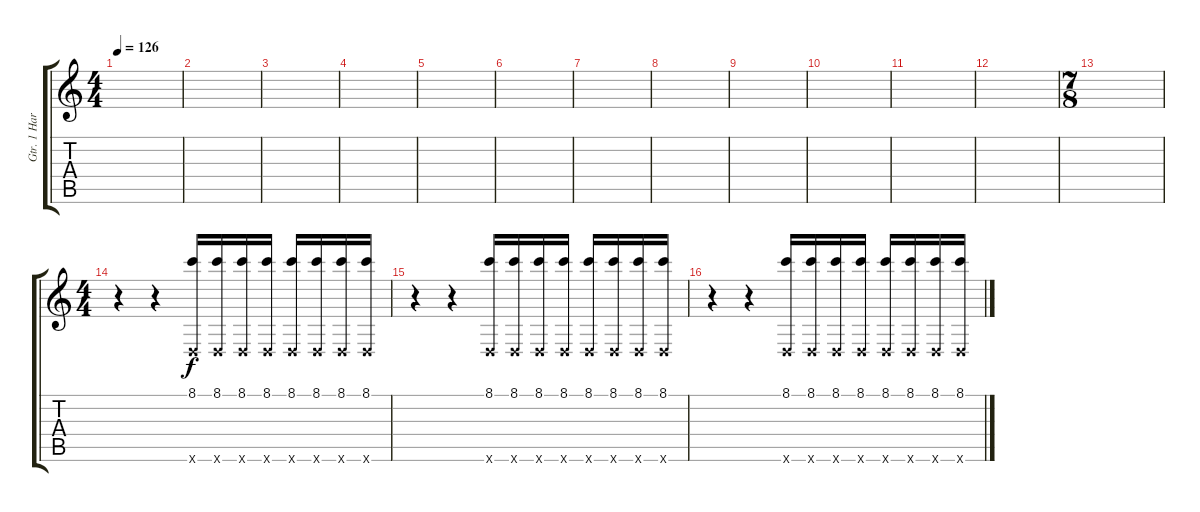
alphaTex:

\track ("Gtr. 1 Harmonics" "Gtr. 1 Har") {instrument distortionguitar}
\staff {score tabs}
\tuning (E4 B3 G3 D3 A2 D2) {hide}
\ts (4 4)
\tempo 126
\clef g2
\ks c
|
|
|
|
|
|
|
|
|
|
|
|
\ts (7 8)
|
\ts (4 4)
r.4{balance 0} r.4 (8.1 0.6{x}).16 (8.1 0.6{x}).16 (8.1 0.6{x}).16 (8.1 0.6{x}).16 (8.1 0.6{x}).16 (8.1 0.6{x}).16 (8.1 0.6{x}).16 (8.1 0.6{x}).16 |
r.4 r.4 (8.1 0.6{x}).16 (8.1 0.6{x}).16 (8.1 0.6{x}).16 (8.1 0.6{x}).16 (8.1 0.6{x}).16 (8.1 0.6{x}).16 (8.1 0.6{x}).16 (8.1 0.6{x}).16 |
r.4 r.4 (8.1 0.6{x}).16 (8.1 0.6{x}).16 (8.1 0.6{x}).16 (8.1 0.6{x}).16 (8.1 0.6{x}).16 (8.1 0.6{x}).16 (8.1 0.6{x}).16 (8.1 0.6{x}).16
